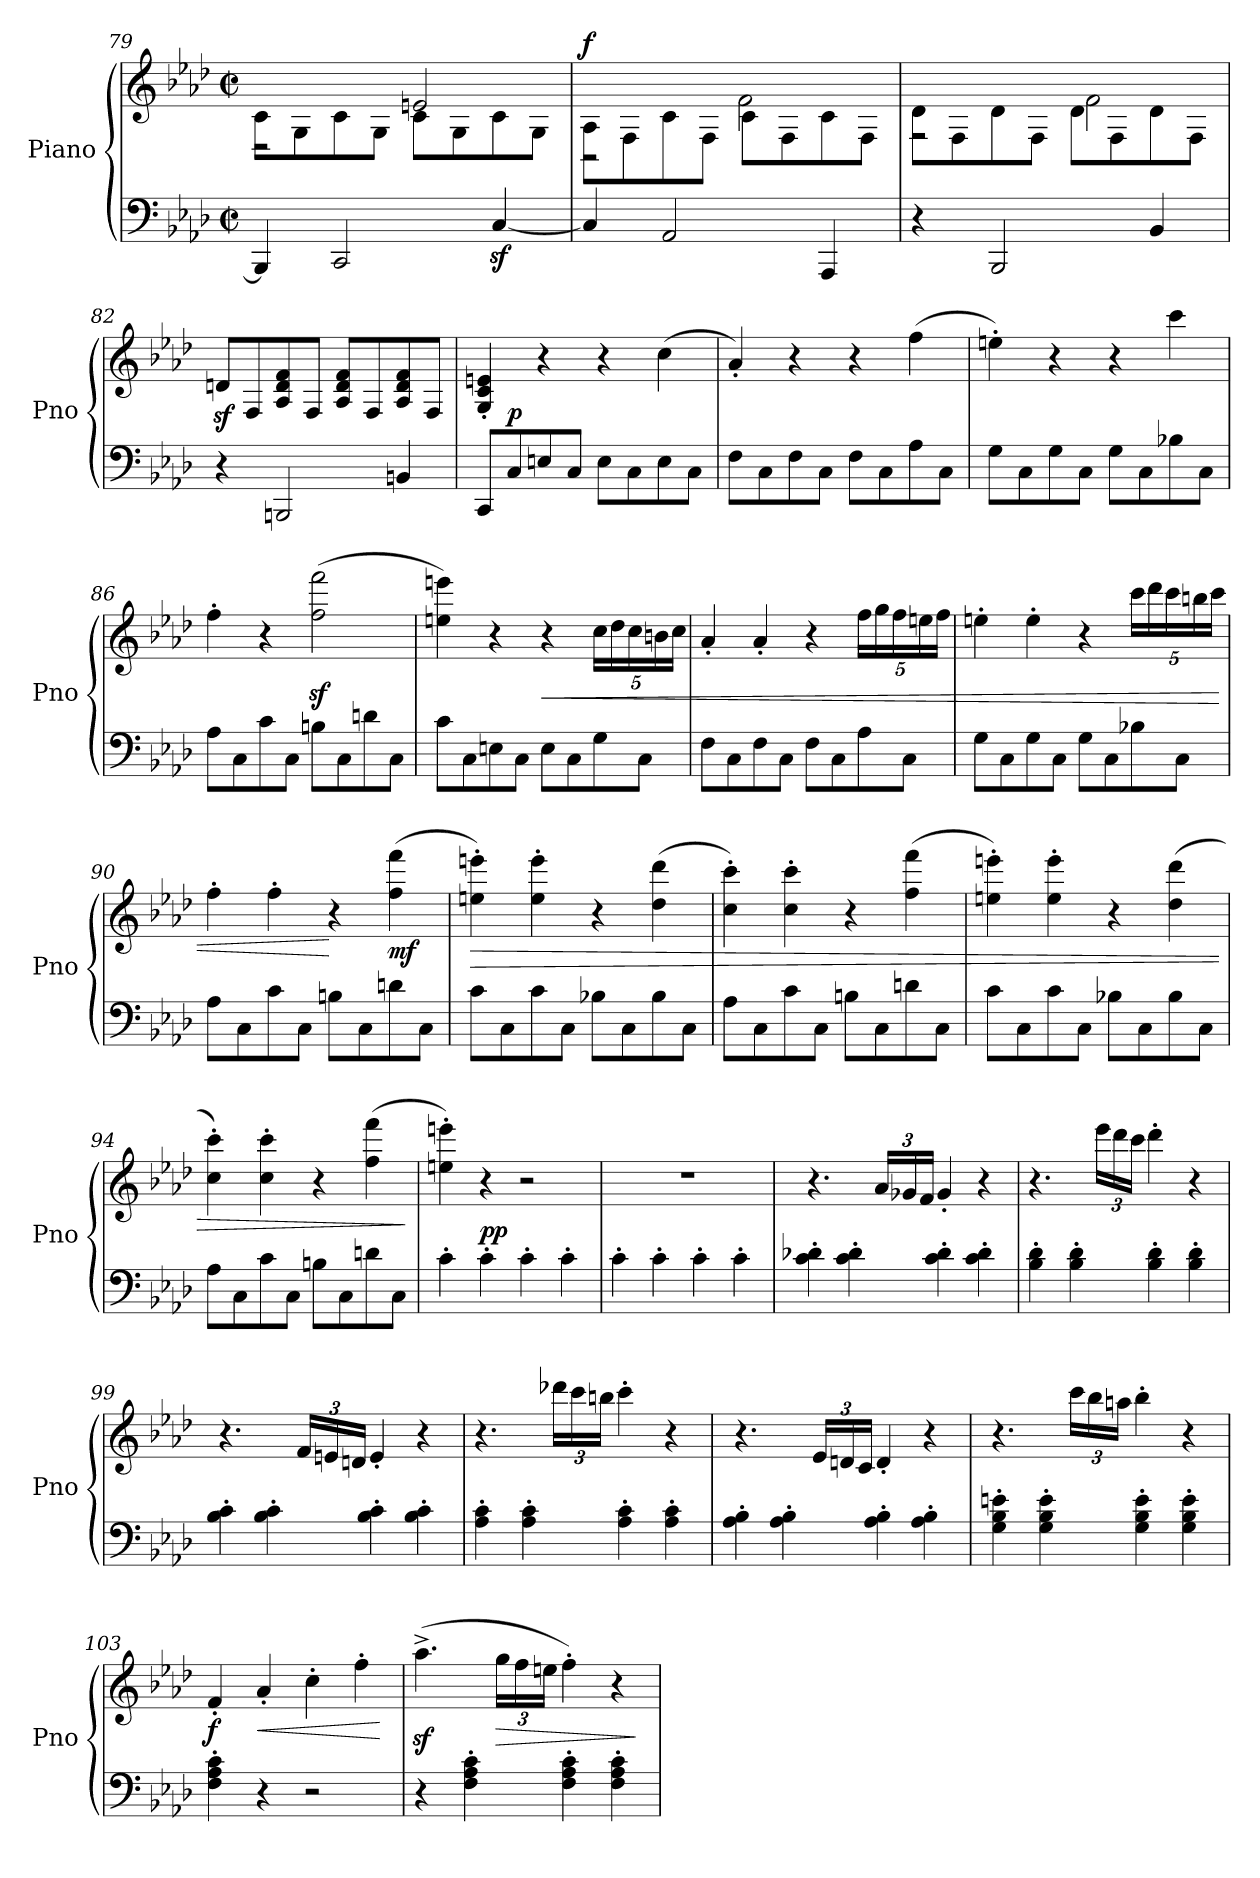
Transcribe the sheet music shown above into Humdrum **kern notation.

**kern	**kern	**dynam
*part1	*part1	*part1
*staff2	*staff1	*staff1/2
*I"Piano	*	*
*I'Pno	*	*
*clefF4	*clefG2	*
*k[b-e-a-d-]	*k[b-e-a-d-]	*
*M4/4	*M4/4	*
*met(c|)	*met(c|)	*
=79	=79	=79
*	*^	*
4BBB-/]	8c\L	2r	.
.	8G\	.	.
2CC/	8c\	.	.
.	8G\J	.	.
.	8c\L	2en/	.
.	8G\	.	.
[4Cz</	8c\	.	.
.	8G\J	.	.
!!LO:LB:g=z	!!
=80	=80	=80	=80
!	!	!	!LO:DY:a
4C/]	8A-\L	2r	f
.	8F\	.	.
2AA-/	8c\	.	.
.	8F\J	.	.
.	8c\L	2f\	.
.	8F\	.	.
4AAA-/	8c\	.	.
.	8F\J	.	.
=81	=81	=81	=81
4r	8d-\L	2r	.
.	8F\	.	.
2BBB-/	8d-\	.	.
.	8F\J	.	.
.	8d-\L	2f\	.
.	8F\	.	.
4BB-/	8d-\	.	.
.	8F\J	.	.
*	*v	*v	*
=82	=82	=82
4r	8dnz>/L	.
.	8F/	.
2BBBn/	8A-/ 8d/ 8f/	.
.	8F/J	.
.	8A-/ 8d/ 8f/L	.
.	8F/	.
4BBn/	8A-/ 8d/ 8f/	.
.	8F/J	.
=83	=83	=83
8CC/L	4G/' 4c/' 4en/'	.
!	!	!LO:DY:a=2
8C/	.	p
8En/	4r	.
8C/J	.	.
8E\L	4r	.
8C\	.	.
8E\	(4cc\	.
8C\J	.	.
=84	=84	=84
8F\L	4a-'/)	.
8C\	.	.
8F\	4r	.
8C\J	.	.
8F\L	4r	.
8C\	.	.
8A-\	(4ff\	.
8C\J	.	.
!!LO:LB:g=z
=85	=85	=85
8G\L	4een'\)	.
8C\	.	.
8G\	4r	.
8C\J	.	.
8G\L	4r	.
8C\	.	.
8B-X\	4ccc\	.
8C\J	.	.
=86	=86	=86
8A-\L	4ff'\	.
8C\	.	.
8c\	4r	.
8C\J	.	.
8Bn\L	(2ff\z< 2fff\z<	.
8C\	.	.
8dn\	.	.
8C\J	.	.
=87	=87	=87
8c\L	4een\ 4eeen\)	.
8C\	.	.
8En\	4r	.
8C\J	.	.
!	!	!LO:HP:b
8E\L	4r	<
8C\	.	.
*	*Xbrackettup	*
8G\	20cc\LL	.
.	20dd-\	.
.	20cc\	.
8C\J	.	.
.	20bn\	.
.	20cc\JJ	.
=88	=88	=88
8F\L	4a-'/	.
8C\	.	.
8F\	4a-'/	.
8C\J	.	.
8F\L	4r	.
8C\	.	.
8A-\	20ff\LL	.
.	20gg\	.
.	20ff\	.
8C\J	.	.
.	20een\	.
.	20ff\JJ	.
!!LO:LB:g=z
=89	=89	=89
8G\L	4een'\	.
8C\	.	.
8G\	4ee'\	.
8C\J	.	.
8G\L	4r	.
8C\	.	.
8B-X\	20ccc\LL	.
.	20ddd-\	.
.	20ccc\	.
8C\J	.	.
.	20bbn\	.
.	20ccc\JJ	.
=90	=90	=90
8A-\L	4ff'\	.
8C\	.	.
8c\	4ff'\	.
8C\J	.	.
8Bn\L	4r	[
8C\	.	.
!	!	!LO:DY:b
8dn\	(4ff\ 4fff\	mf
8C\J	.	.
=91	=91	=91
!	!	!LO:HP:b
8c\L	4een\' 4eeen\')	>
8C\	.	.
8c\	4ee\' 4eee\'	.
8C\J	.	.
8B-X\L	4r	.
8C\	.	.
8B-\	(4dd-\ 4ddd-\	.
8C\J	.	.
=92	=92	=92
8A-\L	4cc\' 4ccc\')	.
8C\	.	.
8c\	4cc\' 4ccc\'	.
8C\J	.	.
8Bn\L	4r	.
8C\	.	.
8dn\	(4ff\ 4fff\	.
8C\J	.	.
!!LO:PB:g=z
=93	=93	=93
8c\L	4een\' 4eeen\')	.
8C\	.	.
8c\	4ee\' 4eee\'	.
8C\J	.	.
8B-X\L	4r	.
8C\	.	.
8B-\	(4dd-\ 4ddd-\	.
8C\J	.	.
=94	=94	=94
8A-\L	4cc\' 4ccc\')	.
8C\	.	.
8c\	4cc\' 4ccc\'	.
8C\J	.	.
8Bn\L	4r	.
8C\	.	.
8dn\	(4ff\ 4fff\	.
8C\J	.	.
.	.	]
=95	=95	=95
4c'\	4een\' 4eeen\')	.
!	!	!LO:DY:a=2
4c'\	4r	pp
4c'\	2r	.
4c'\	.	.
=96	=96	=96
4c'\	1r	.
4c'\	.	.
4c'\	.	.
4c'\	.	.
=97	=97	=97
4c\' 4d-X\'	4.r	.
4c\' 4d-\'	.	.
.	24a-/LL	.
.	24g-X/	.
.	24f/JJ	.
4c\' 4d-\'	4g-'/	.
4c\' 4d-\'	4r	.
!!LO:LB:g=z
=98	=98	=98
4B-\' 4d-\'	4.r	.
4B-\' 4d-\'	.	.
.	24eee-\LL	.
.	24ddd-\	.
.	24ccc\JJ	.
4B-\' 4d-\'	4ddd-'\	.
4B-\' 4d-\'	4r	.
!!LO:LB:g=z
=99	=99	=99
4B-\' 4c\'	4.r	.
4B-\' 4c\'	.	.
.	24f/LL	.
.	24en/	.
.	24dn/JJ	.
4B-\' 4c\'	4e'/	.
4B-\' 4c\'	4r	.
=100	=100	=100
4A-\' 4c\'	4.r	.
4A-\' 4c\'	.	.
.	24ddd-X\LL	.
.	24ccc\	.
.	24bbn\JJ	.
4A-\' 4c\'	4ccc'\	.
4A-\' 4c\'	4r	.
=101	=101	=101
4A-\' 4B-\'	4.r	.
4A-\' 4B-\'	.	.
.	24e-/LL	.
.	24dn/	.
.	24c/JJ	.
4A-\' 4B-\'	4d'/	.
4A-\' 4B-\'	4r	.
=102	=102	=102
4G\' 4B-\' 4en\'	4.r	.
4G\' 4B-\' 4e\'	.	.
.	24ccc\LL	.
.	24bb-\	.
.	24aan\JJ	.
4G\' 4B-\' 4e\'	4bb-'\	.
4G\' 4B-\' 4e\'	4r	.
=103	=103	=103
!	!	!LO:DY:b
4F\' 4A-\' 4c\'	4f'/	f
!	!	!LO:HP:b
4r	4a-'/	<
2r	4cc'\	.
.	4ff'\	.
.	.	[
!!LO:LB:g=z
=104	=104	=104
4r	(4.aa-z<^\	.
4F\' 4A-\' 4c\'	.	.
!	!	!LO:HP:b
.	24gg\LL	>
.	24ff\	.
.	24een\JJ	.
4F\' 4A-\' 4c\'	4ff'\)	.
4F\' 4A-\' 4c\'	4r	.
.	.	]
=	=	=
*-	*-	*-
